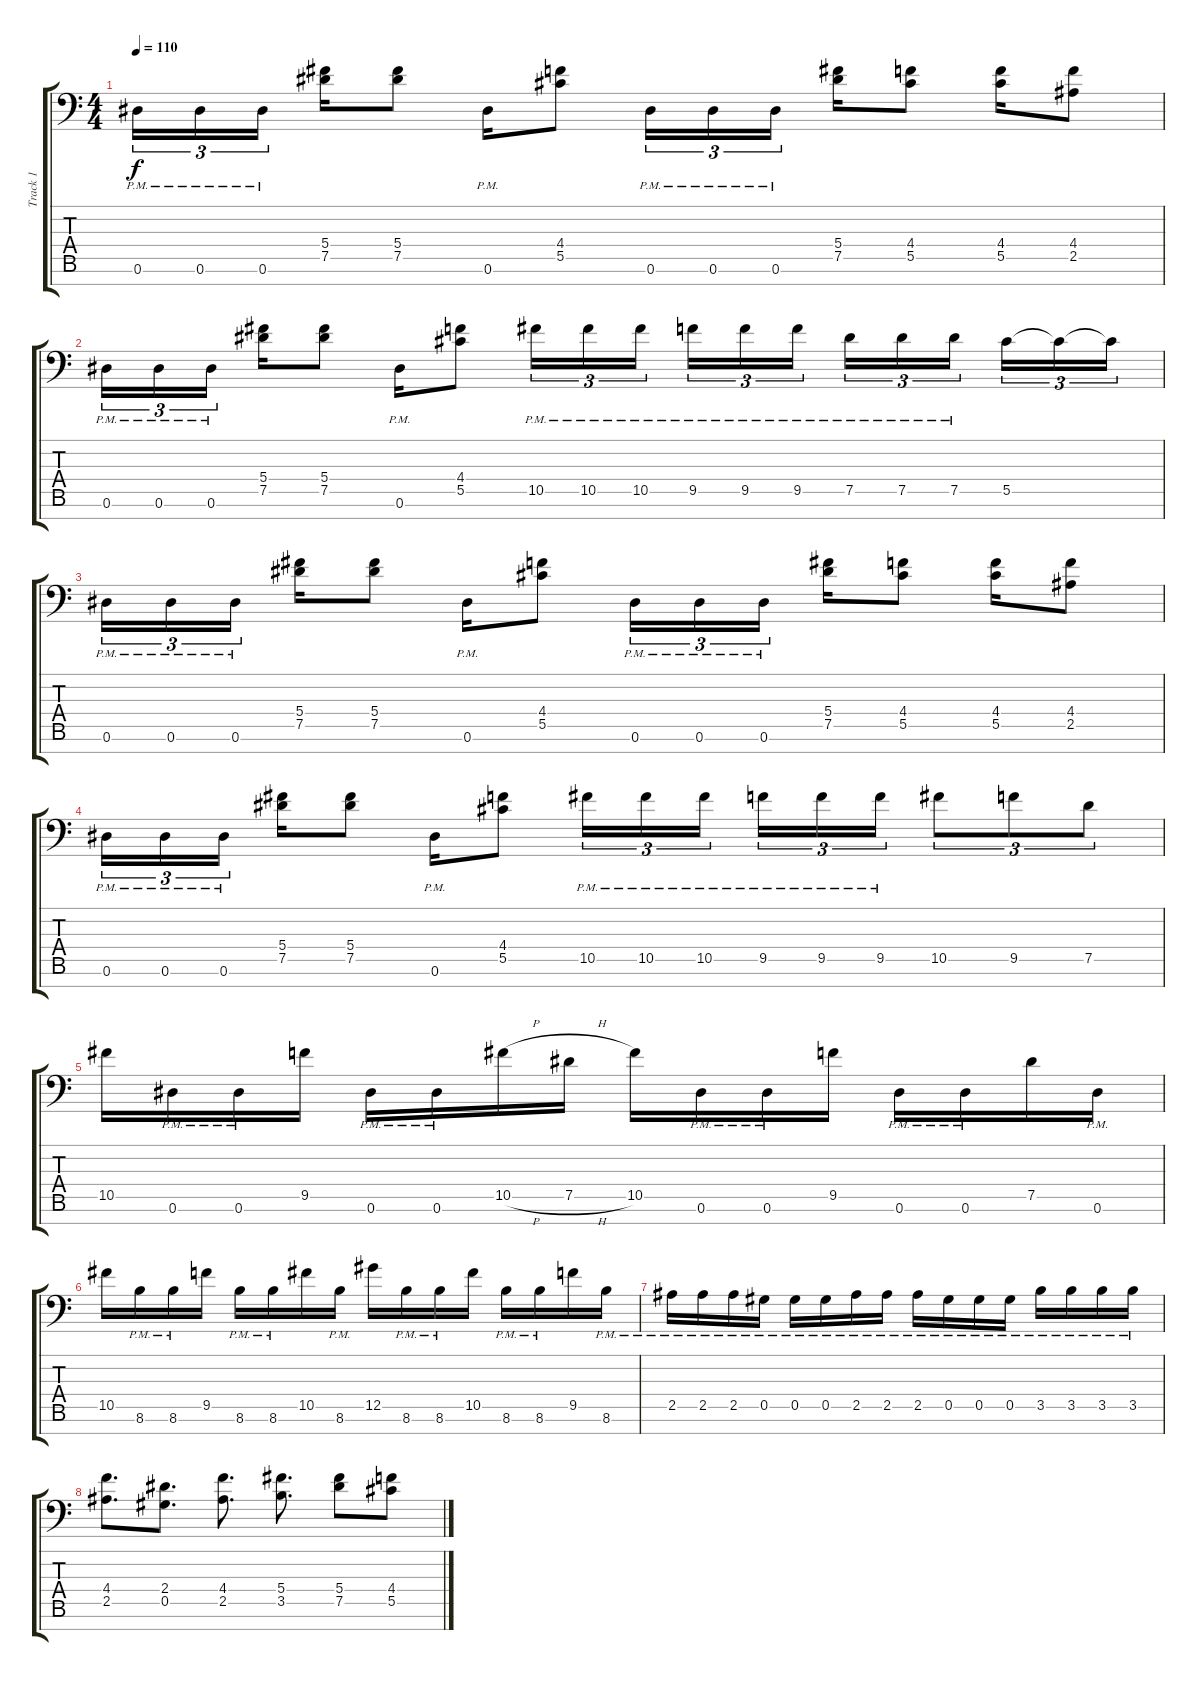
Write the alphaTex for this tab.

\track ("Track 1" "Track 1") {instrument distortionguitar}
\staff {score tabs}
\tuning (Eb4 Bb3 Gb3 Db3 Ab2 Eb2 Bb1) {hide}
\ts (4 4)
\tempo 110
\clef f4
\ks c
0.6{pm}.16{tu (3 2) dy f} 0.6{pm}.16{tu (3 2)} 0.6{pm}.16{tu (3 2) beam splitsecondary} (5.4 7.5).16 (5.4 7.5).8 0.6{pm}.16 (4.4 5.5).8 0.6{pm}.16{tu (3 2)} 0.6{pm}.16{tu (3 2)} 0.6{pm}.16{tu (3 2) beam splitsecondary} (5.4 7.5).16 (4.4 5.5).8 (4.4 5.5).16 (4.4 2.5).8 |
0.6{pm}.16{tu (3 2)} 0.6{pm}.16{tu (3 2)} 0.6{pm}.16{tu (3 2) beam splitsecondary} (5.4 7.5).16 (5.4 7.5).8 0.6{pm}.16 (4.4 5.5).8 10.5{pm}.16{tu (3 2)} 10.5{pm}.16{tu (3 2)} 10.5{pm}.16{tu (3 2) beam splitsecondary} 9.5{pm}.16{tu (3 2)} 9.5{pm}.16{tu (3 2)} 9.5{pm}.16{tu (3 2)} 7.5{pm}.16{tu (3 2)} 7.5{pm}.16{tu (3 2)} 7.5{pm}.16{tu (3 2) beam splitsecondary} 5.5.16{tu (3 2)} 5.5{t}.16{tu (3 2)} 5.5{t}.16{tu (3 2)} |
0.6{pm}.16{tu (3 2)} 0.6{pm}.16{tu (3 2)} 0.6{pm}.16{tu (3 2) beam splitsecondary} (5.4 7.5).16 (5.4 7.5).8 0.6{pm}.16 (4.4 5.5).8 0.6{pm}.16{tu (3 2)} 0.6{pm}.16{tu (3 2)} 0.6{pm}.16{tu (3 2) beam splitsecondary} (5.4 7.5).16 (4.4 5.5).8 (4.4 5.5).16 (4.4 2.5).8 |
0.6{pm}.16{tu (3 2)} 0.6{pm}.16{tu (3 2)} 0.6{pm}.16{tu (3 2) beam splitsecondary} (5.4 7.5).16 (5.4 7.5).8 0.6{pm}.16 (4.4 5.5).8 10.5{pm}.16{tu (3 2)} 10.5{pm}.16{tu (3 2)} 10.5{pm}.16{tu (3 2) beam splitsecondary} 9.5{pm}.16{tu (3 2)} 9.5{pm}.16{tu (3 2)} 9.5{pm}.16{tu (3 2)} 10.5.8{tu (3 2)} 9.5.8{tu (3 2)} 7.5.8{tu (3 2)} |
10.5.16 0.6{pm}.16 0.6{pm}.16 9.5.16 0.6{pm}.16 0.6{pm}.16 10.5{h}.16 7.5{h}.16 10.5.16 0.6{pm}.16 0.6{pm}.16 9.5.16 0.6{pm}.16 0.6{pm}.16 7.5.16 0.6{pm}.16 |
10.5.16 8.6{pm}.16 8.6{pm}.16 9.5.16 8.6{pm}.16 8.6{pm}.16 10.5.16 8.6{pm}.16 12.5.16 8.6{pm}.16 8.6{pm}.16 10.5.16 8.6{pm}.16 8.6{pm}.16 9.5.16 8.6{pm}.16 |
2.5{pm}.16 2.5{pm}.16 2.5{pm}.16 0.5{pm}.16 0.5{pm}.16 0.5{pm}.16 2.5{pm}.16 2.5{pm}.16 2.5{pm}.16 0.5{pm}.16 0.5{pm}.16 0.5{pm}.16 3.5{pm}.16 3.5{pm}.16 3.5{pm}.16 3.5{pm}.16 |
(4.4 2.5).8{d} (2.4 0.5).8{d} (4.4 2.5).8{d} (5.4 3.5).8{d} (5.4 7.5).8 (4.4 5.5).8
